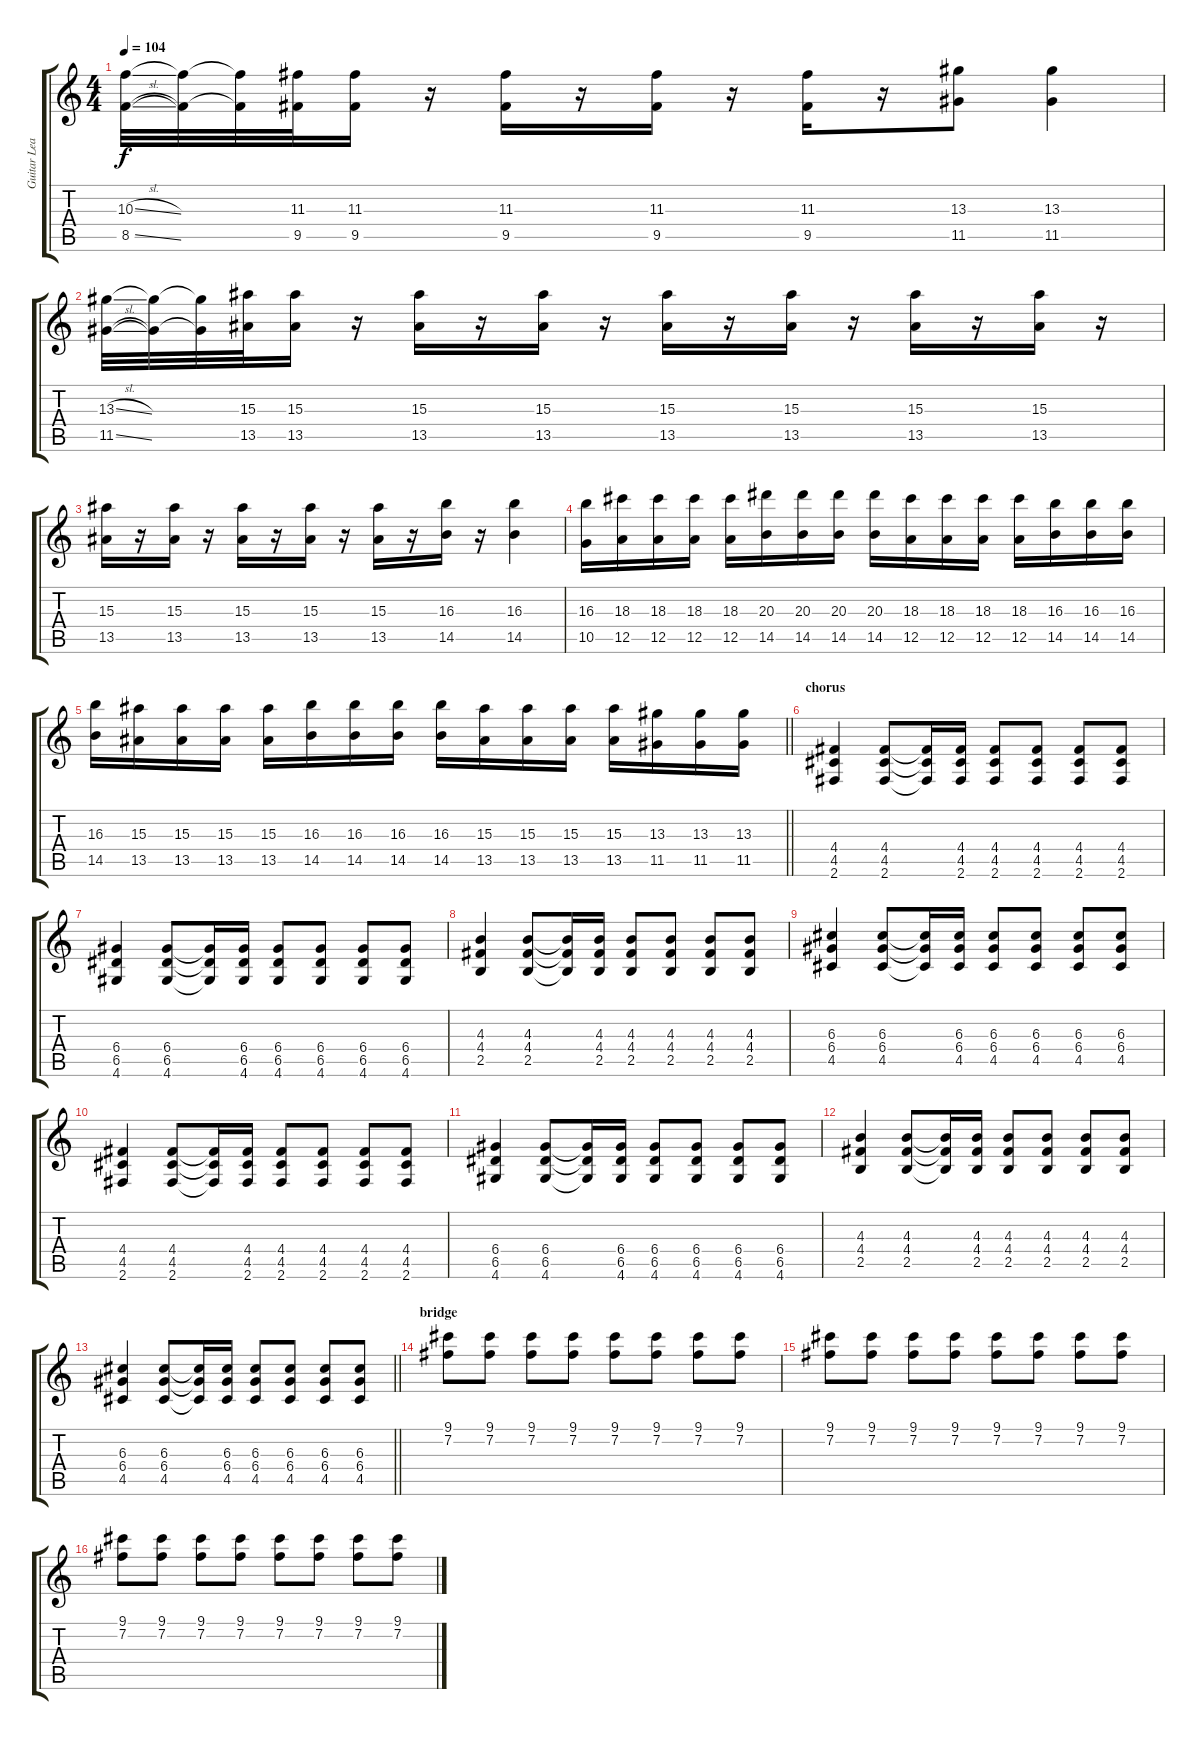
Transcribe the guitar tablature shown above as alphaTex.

\track ("Guitar Lead" "Guitar Lea") {instrument distortionguitar}
\staff {score tabs}
\tuning (E4 B3 G3 D3 A2 E2) {hide}
\ts (4 4)
\tempo 104
\clef g2
\ks c
(10.3{sl} 8.5{sl}).32{dy f} (10.3{t} 8.5{t}).32 (10.3{t} 8.5{t}).32 (11.3 9.5).32 (11.3 9.5).16 r.16 (11.3 9.5).16 r.16 (11.3 9.5).16 r.16 (11.3 9.5).16 r.16 (13.3 11.5).8 (13.3 11.5).4 |
(13.3{sl} 11.5{sl}).32 (13.3{t} 11.5{t}).32 (13.3{t} 11.5{t}).32 (15.3 13.5).32 (15.3 13.5).16 r.16 (15.3 13.5).16 r.16 (15.3 13.5).16 r.16 (15.3 13.5).16 r.16 (15.3 13.5).16 r.16 (15.3 13.5).16 r.16 (15.3 13.5).16 r.16 |
(15.3 13.5).16 r.16 (15.3 13.5).16 r.16 (15.3 13.5).16 r.16 (15.3 13.5).16 r.16 (15.3 13.5).16 r.16 (16.3 14.5).16 r.16 (16.3 14.5).4 |
(16.3 10.5).16 (18.3 12.5).16 (18.3 12.5).16 (18.3 12.5).16 (18.3 12.5).16 (20.3 14.5).16 (20.3 14.5).16 (20.3 14.5).16 (20.3 14.5).16 (18.3 12.5).16 (18.3 12.5).16 (18.3 12.5).16 (18.3 12.5).16 (16.3 14.5).16 (16.3 14.5).16 (16.3 14.5).16 |
\barLineRight lightlight
(16.3 14.5).16 (15.3 13.5).16 (15.3 13.5).16 (15.3 13.5).16 (15.3 13.5).16 (16.3 14.5).16 (16.3 14.5).16 (16.3 14.5).16 (16.3 14.5).16 (15.3 13.5).16 (15.3 13.5).16 (15.3 13.5).16 (15.3 13.5).16 (13.3 11.5).16 (13.3 11.5).16 (13.3 11.5).16 |
\section ("" "chorus")
(4.4 4.5 2.6).4 (4.4 4.5 2.6).8 (4.4{t} 4.5{t} 2.6{t}).16 (4.4 4.5 2.6).16 (4.4 4.5 2.6).8 (4.4 4.5 2.6).8 (4.4 4.5 2.6).8 (4.4 4.5 2.6).8 |
(6.4 6.5 4.6).4 (6.4 6.5 4.6).8 (6.4{t} 6.5{t} 4.6{t}).16 (6.4 6.5 4.6).16 (6.4 6.5 4.6).8 (6.4 6.5 4.6).8 (6.4 6.5 4.6).8 (6.4 6.5 4.6).8 |
(4.3 4.4 2.5).4 (4.3 4.4 2.5).8 (4.3{t} 4.4{t} 2.5{t}).16 (4.3 4.4 2.5).16 (4.3 4.4 2.5).8 (4.3 4.4 2.5).8 (4.3 4.4 2.5).8 (4.3 4.4 2.5).8 |
(6.3 6.4 4.5).4 (6.3 6.4 4.5).8 (6.3{t} 6.4{t} 4.5{t}).16 (6.3 6.4 4.5).16 (6.3 6.4 4.5).8 (6.3 6.4 4.5).8 (6.3 6.4 4.5).8 (6.3 6.4 4.5).8 |
(4.4 4.5 2.6).4 (4.4 4.5 2.6).8 (4.4{t} 4.5{t} 2.6{t}).16 (4.4 4.5 2.6).16 (4.4 4.5 2.6).8 (4.4 4.5 2.6).8 (4.4 4.5 2.6).8 (4.4 4.5 2.6).8 |
(6.4 6.5 4.6).4 (6.4 6.5 4.6).8 (6.4{t} 6.5{t} 4.6{t}).16 (6.4 6.5 4.6).16 (6.4 6.5 4.6).8 (6.4 6.5 4.6).8 (6.4 6.5 4.6).8 (6.4 6.5 4.6).8 |
(4.3 4.4 2.5).4 (4.3 4.4 2.5).8 (4.3{t} 4.4{t} 2.5{t}).16 (4.3 4.4 2.5).16 (4.3 4.4 2.5).8 (4.3 4.4 2.5).8 (4.3 4.4 2.5).8 (4.3 4.4 2.5).8 |
\barLineRight lightlight
(6.3 6.4 4.5).4 (6.3 6.4 4.5).8 (6.3{t} 6.4{t} 4.5{t}).16 (6.3 6.4 4.5).16 (6.3 6.4 4.5).8 (6.3 6.4 4.5).8 (6.3 6.4 4.5).8 (6.3 6.4 4.5).8 |
\section ("" "bridge")
(9.1 7.2).8 (9.1 7.2).8 (9.1 7.2).8 (9.1 7.2).8 (9.1 7.2).8 (9.1 7.2).8 (9.1 7.2).8 (9.1 7.2).8 |
(9.1 7.2).8 (9.1 7.2).8 (9.1 7.2).8 (9.1 7.2).8 (9.1 7.2).8 (9.1 7.2).8 (9.1 7.2).8 (9.1 7.2).8 |
(9.1 7.2).8 (9.1 7.2).8 (9.1 7.2).8 (9.1 7.2).8 (9.1 7.2).8 (9.1 7.2).8 (9.1 7.2).8 (9.1 7.2).8
